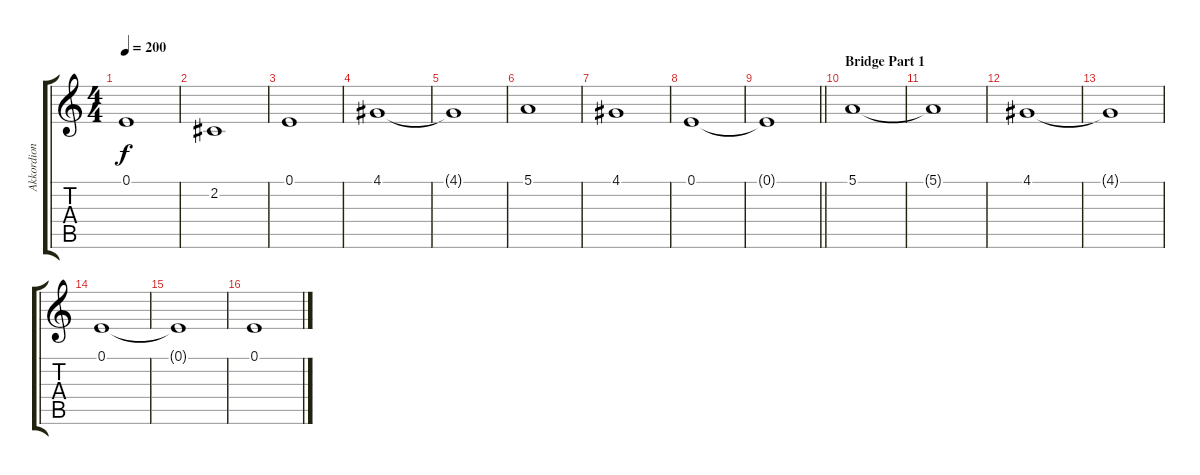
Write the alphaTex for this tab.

\track ("Akkordion" "Akkordion") {instrument accordion}
\staff {score tabs}
\tuning (E4 B3 G3 D3 A2 E2) {hide}
\ts (4 4)
\tempo 200
\clef g2
\ks c
0.1{t}.1{dy f} |
2.2.1 |
0.1.1 |
4.1.1 |
4.1{t}.1 |
5.1.1 |
4.1.1 |
0.1.1 |
\barLineRight lightlight
0.1{t}.1 |
\section ("" "Bridge Part 1")
5.1.1 |
5.1{t}.1 |
4.1.1 |
4.1{t}.1 |
0.1.1 |
0.1{t}.1 |
0.1.1
